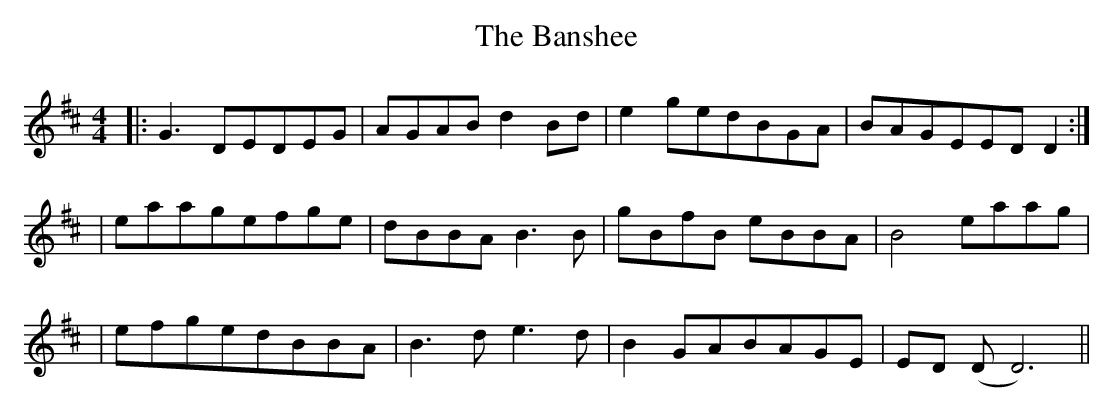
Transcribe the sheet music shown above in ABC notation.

X:1
T:The Banshee
M:4/4
K:D
|: G3 DEDEG | AGAB d2Bd | e2 gedBGA | BAGEED D2 :|
| eaagefge | dBBA B3 B  | gBfB eBBA | B4 eaag    |
| efgedBBA | B3 de3 d   | B2 GABAGE | ED (D D6) ||
